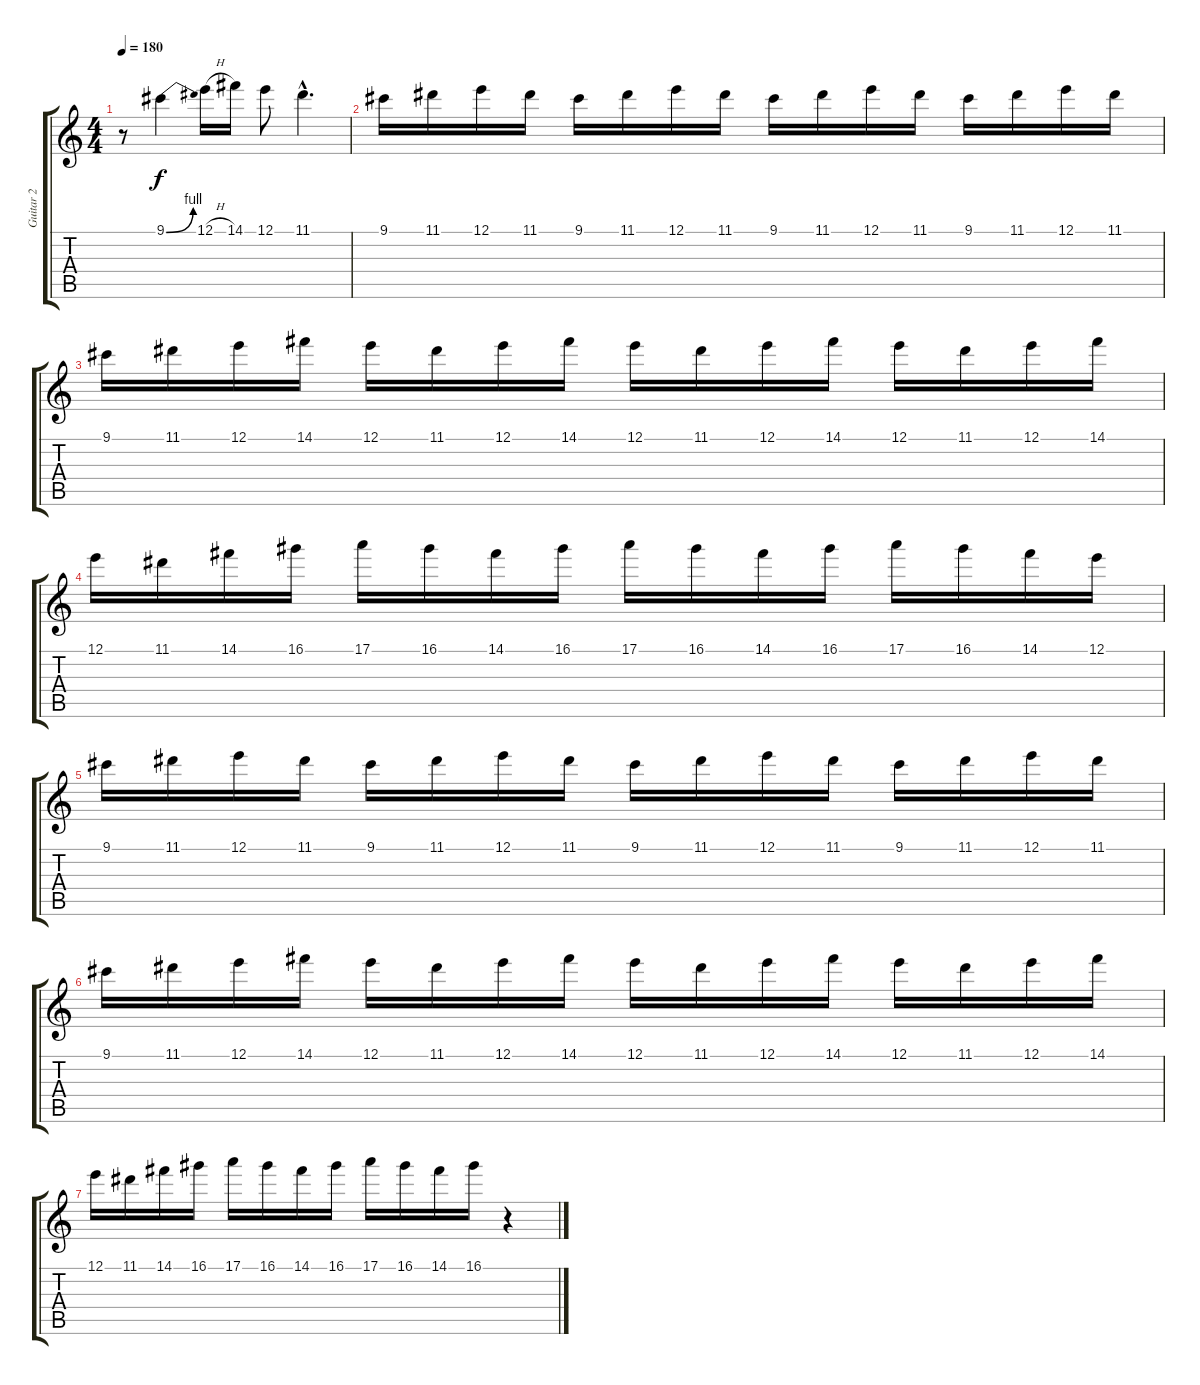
\track ("Guitar 2" "Guitar 2") {instrument overdrivenguitar}
\staff {score tabs}
\tuning (E4 B3 G3 D3 A2 E2) {hide}
\ts (4 4)
\tempo 180
\clef g2
\ks c
r.8{dy f volume 12} 9.1{be (bend 0 0 60 4)}.4 12.1{h}.16 14.1.16 12.1.8 11.1{hac}.4{d} |
9.1.16{volume 10} 11.1.16 12.1.16 11.1.16 9.1.16 11.1.16 12.1.16 11.1.16 9.1.16 11.1.16 12.1.16 11.1.16 9.1.16 11.1.16 12.1.16 11.1.16 |
9.1.16{volume 8} 11.1.16 12.1.16 14.1.16 12.1.16 11.1.16 12.1.16 14.1.16 12.1.16 11.1.16 12.1.16 14.1.16 12.1.16 11.1.16 12.1.16 14.1.16 |
12.1.16{volume 6} 11.1.16 14.1.16 16.1.16 17.1.16 16.1.16 14.1.16 16.1.16 17.1.16 16.1.16 14.1.16 16.1.16 17.1.16 16.1.16 14.1.16 12.1.16 |
9.1.16{volume 4} 11.1.16 12.1.16 11.1.16 9.1.16 11.1.16 12.1.16 11.1.16 9.1.16 11.1.16 12.1.16 11.1.16 9.1.16 11.1.16 12.1.16 11.1.16 |
9.1.16{volume 2} 11.1.16 12.1.16 14.1.16 12.1.16 11.1.16 12.1.16 14.1.16 12.1.16 11.1.16 12.1.16 14.1.16 12.1.16 11.1.16 12.1.16 14.1.16 |
12.1.16{volume 0} 11.1.16 14.1.16 16.1.16 17.1.16 16.1.16 14.1.16 16.1.16 17.1.16 16.1.16 14.1.16 16.1.16 r.4
